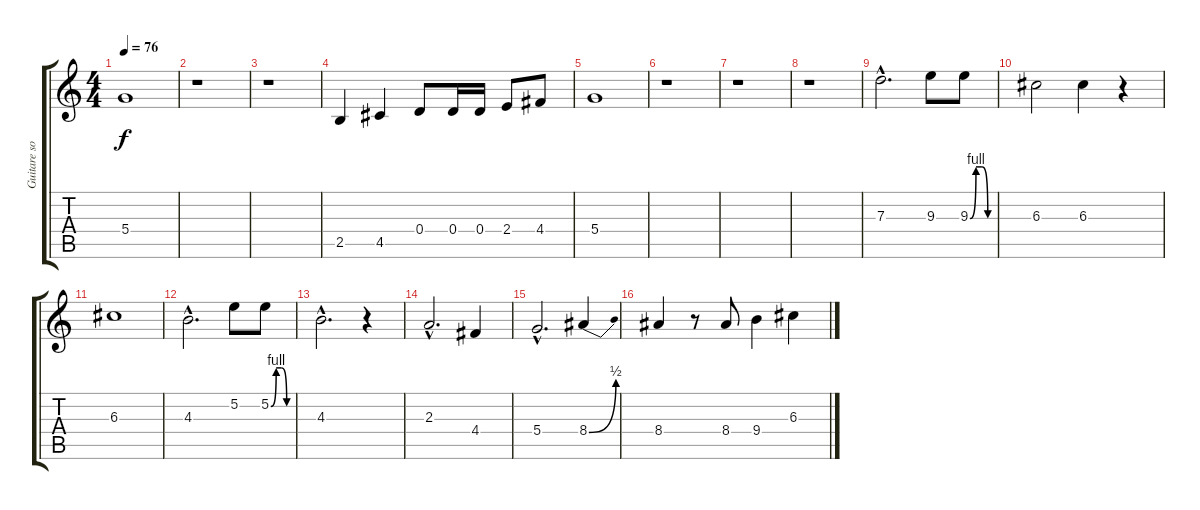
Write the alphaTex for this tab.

\track ("Guitare solo 2" "Guitare so") {instrument distortionguitar}
\staff {score tabs}
\tuning (E4 B3 G3 D3 A2 E2) {hide}
\ts (4 4)
\tempo 76
\clef g2
\ks c
5.4.1{dy f} |
r.1 |
r.1 |
2.5.4 4.5.4 0.4.8 0.4.16 0.4.16 2.4.8 4.4.8 |
5.4.1 |
r.1 |
r.1 |
r.1 |
7.3{hac}.2{d} 9.3.8 9.3{be (custom 0 0 15 4 30 4 45 0 60 0)}.8 |
6.3.2 6.3.4 r.4 |
6.3.1 |
4.3{hac}.2{d} 5.2.8 5.2{be (custom 0 0 15 4 30 4 45 0 60 0)}.8 |
4.3{hac}.2{d} r.4 |
2.3{hac}.2{d} 4.4.4 |
5.4{hac}.2{d} 8.4{be (bend 0 0 60 2)}.4 |
8.4.4 r.8 8.4.8 9.4.4 6.3.4
